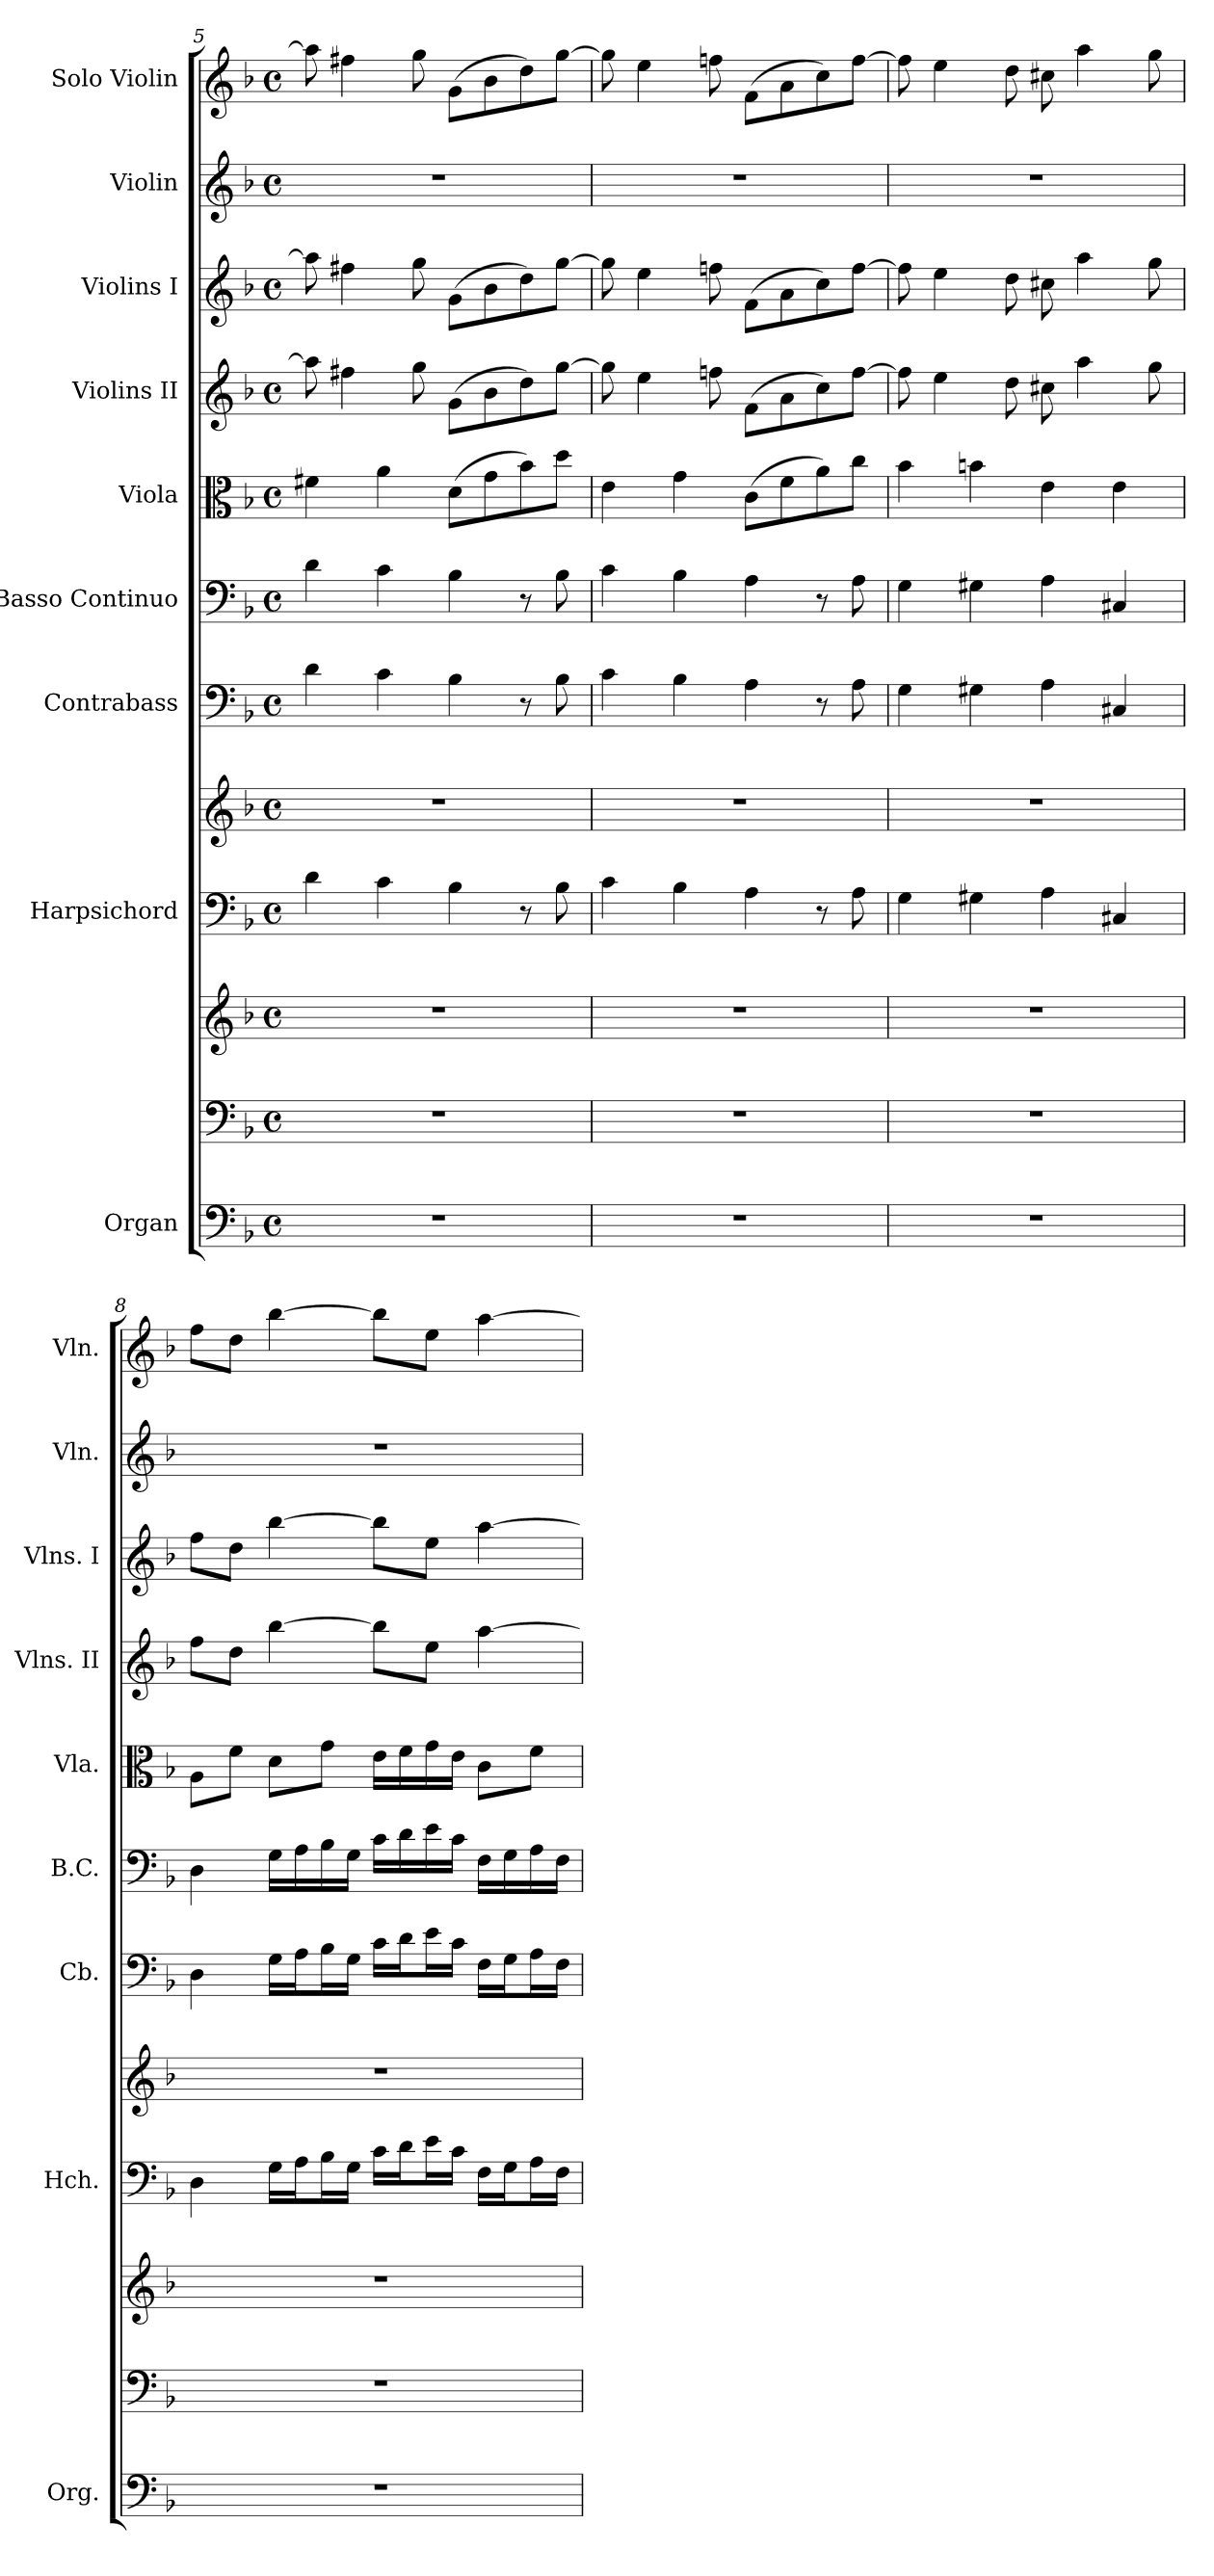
**kern	**kern	**kern	**kern	**kern	**kern	**kern	**kern	**kern	**kern	**kern	**kern
*part9	*part9	*part9	*part8	*part8	*part7	*part6	*part5	*part4	*part3	*part2	*part1
*staff12	*staff11	*staff10	*staff9	*staff8	*staff7	*staff6	*staff5	*staff4	*staff3	*staff2	*staff1
*I"Organ	*	*	*I"Harpsichord	*	*I"Contrabass	*I"Basso Continuo	*I"Viola	*I"Violins II	*I"Violins I	*I"Violin	*I"Solo Violin
*I'Org.	*	*	*I'Hch.	*	*I'Cb.	*I'B.C.	*I'Vla.	*I'Vlns. II	*I'Vlns. I	*I'Vln.	*I'Vln.
!!LO:LB:g=z
*clefF4	*clefF4	*clefG2	*clefF4	*clefG2	*clefF4	*clefF4	*clefC3	*clefG2	*clefG2	*clefG2	*clefG2
*	*	*	*	*	*ITrd7c12	*	*	*	*	*	*
*k[b-]	*k[b-]	*k[b-]	*k[b-]	*k[b-]	*k[b-]	*k[b-]	*k[b-]	*k[b-]	*k[b-]	*k[b-]	*k[b-]
*M4/4	*M4/4	*M4/4	*M4/4	*M4/4	*M4/4	*M4/4	*M4/4	*M4/4	*M4/4	*M4/4	*M4/4
*met(c)	*met(c)	*met(c)	*met(c)	*met(c)	*met(c)	*met(c)	*met(c)	*met(c)	*met(c)	*met(c)	*met(c)
=5	=5	=5	=5	=5	=5	=5	=5	=5	=5	=5	=5
1r	1r	1r	4d\	1r	4D\	4d\	4f#X\	8aa\]	8aa\]	1r	8aa\]
.	.	.	.	.	.	.	.	4ff#X\	4ff#X\	.	4ff#X\
.	.	.	4c\	.	4C\	4c\	4a\	.	.	.	.
.	.	.	.	.	.	.	.	8gg\	8gg\	.	8gg\
.	.	.	4B-\	.	4BB-\	4B-\	(>8d\L	(>8g\L	(>8g\L	.	(>8g\L
.	.	.	.	.	.	.	8g\	8b-\	8b-\	.	8b-\
.	.	.	8r	.	8r	8r	8b-\)	8dd\)	8dd\)	.	8dd\)
.	.	.	8B-\	.	8BB-\	8B-\	8dd\J	[8gg\J	[8gg\J	.	[8gg\J
=6	=6	=6	=6	=6	=6	=6	=6	=6	=6	=6	=6
1r	1r	1r	4c\	1r	4C\	4c\	4e\	8gg\]	8gg\]	1r	8gg\]
.	.	.	.	.	.	.	.	4ee\	4ee\	.	4ee\
.	.	.	4B-\	.	4BB-\	4B-\	4g\	.	.	.	.
.	.	.	.	.	.	.	.	8ffni\	8ffni\	.	8ffni\
.	.	.	4A\	.	4AA\	4A\	(>8c\L	(>8f\L	(>8f\L	.	(>8f\L
.	.	.	.	.	.	.	8f\	8a\	8a\	.	8a\
.	.	.	8r	.	8r	8r	8a\)	8cc\)	8cc\)	.	8cc\)
.	.	.	8A\	.	8AA\	8A\	8cc\J	[8ff\J	[8ff\J	.	[8ff\J
=7	=7	=7	=7	=7	=7	=7	=7	=7	=7	=7	=7
1r	1r	1r	4G\	1r	4GG\	4G\	4b-\	8ff\]	8ff\]	1r	8ff\]
.	.	.	.	.	.	.	.	4ee\	4ee\	.	4ee\
.	.	.	4G#X\	.	4GG#X\	4G#X\	4bn\	.	.	.	.
.	.	.	.	.	.	.	.	8dd\	8dd\	.	8dd\
.	.	.	4A\	.	4AA\	4A\	4e\	8cc#X\	8cc#X\	.	8cc#X\
.	.	.	.	.	.	.	.	4aa\	4aa\	.	4aa\
.	.	.	4C#X/	.	4CC#X/	4C#X/	4e\	.	.	.	.
.	.	.	.	.	.	.	.	8gg\	8gg\	.	8gg\
=8	=8	=8	=8	=8	=8	=8	=8	=8	=8	=8	=8
1r	1r	1r	4D\	1r	4DD\	4D\	8A\L	8ff\L	8ff\L	1r	8ff\L
.	.	.	.	.	.	.	8f\J	8dd\J	8dd\J	.	8dd\J
.	.	.	16G\LL	.	16GG\LL	16G\LL	8d\L	[4bb-\	[4bb-\	.	[4bb-\
.	.	.	16A\J	.	16AA\J	16A\	.	.	.	.	.
.	.	.	16B-\L	.	16BB-\L	16B-\	8g\J	.	.	.	.
.	.	.	16G\JJ	.	16GG\JJ	16G\JJ	.	.	.	.	.
.	.	.	16c\LL	.	16C\LL	16c\LL	16e\LL	8bb-\L]	8bb-\L]	.	8bb-\L]
.	.	.	16d\J	.	16D\J	16d\	16f\	.	.	.	.
.	.	.	16e\L	.	16E\L	16e\	16g\	8ee\J	8ee\J	.	8ee\J
.	.	.	16c\JJ	.	16C\JJ	16c\JJ	16e\JJ	.	.	.	.
.	.	.	16F\LL	.	16FF\LL	16F\LL	8c\L	[4aa\	[4aa\	.	[4aa\
.	.	.	16G\J	.	16GG\J	16G\	.	.	.	.	.
.	.	.	16A\L	.	16AA\L	16A\	8f\J	.	.	.	.
.	.	.	16F\JJ	.	16FF\JJ	16F\JJ	.	.	.	.	.
=	=	=	=	=	=	=	=	=	=	=	=
*-	*-	*-	*-	*-	*-	*-	*-	*-	*-	*-	*-
